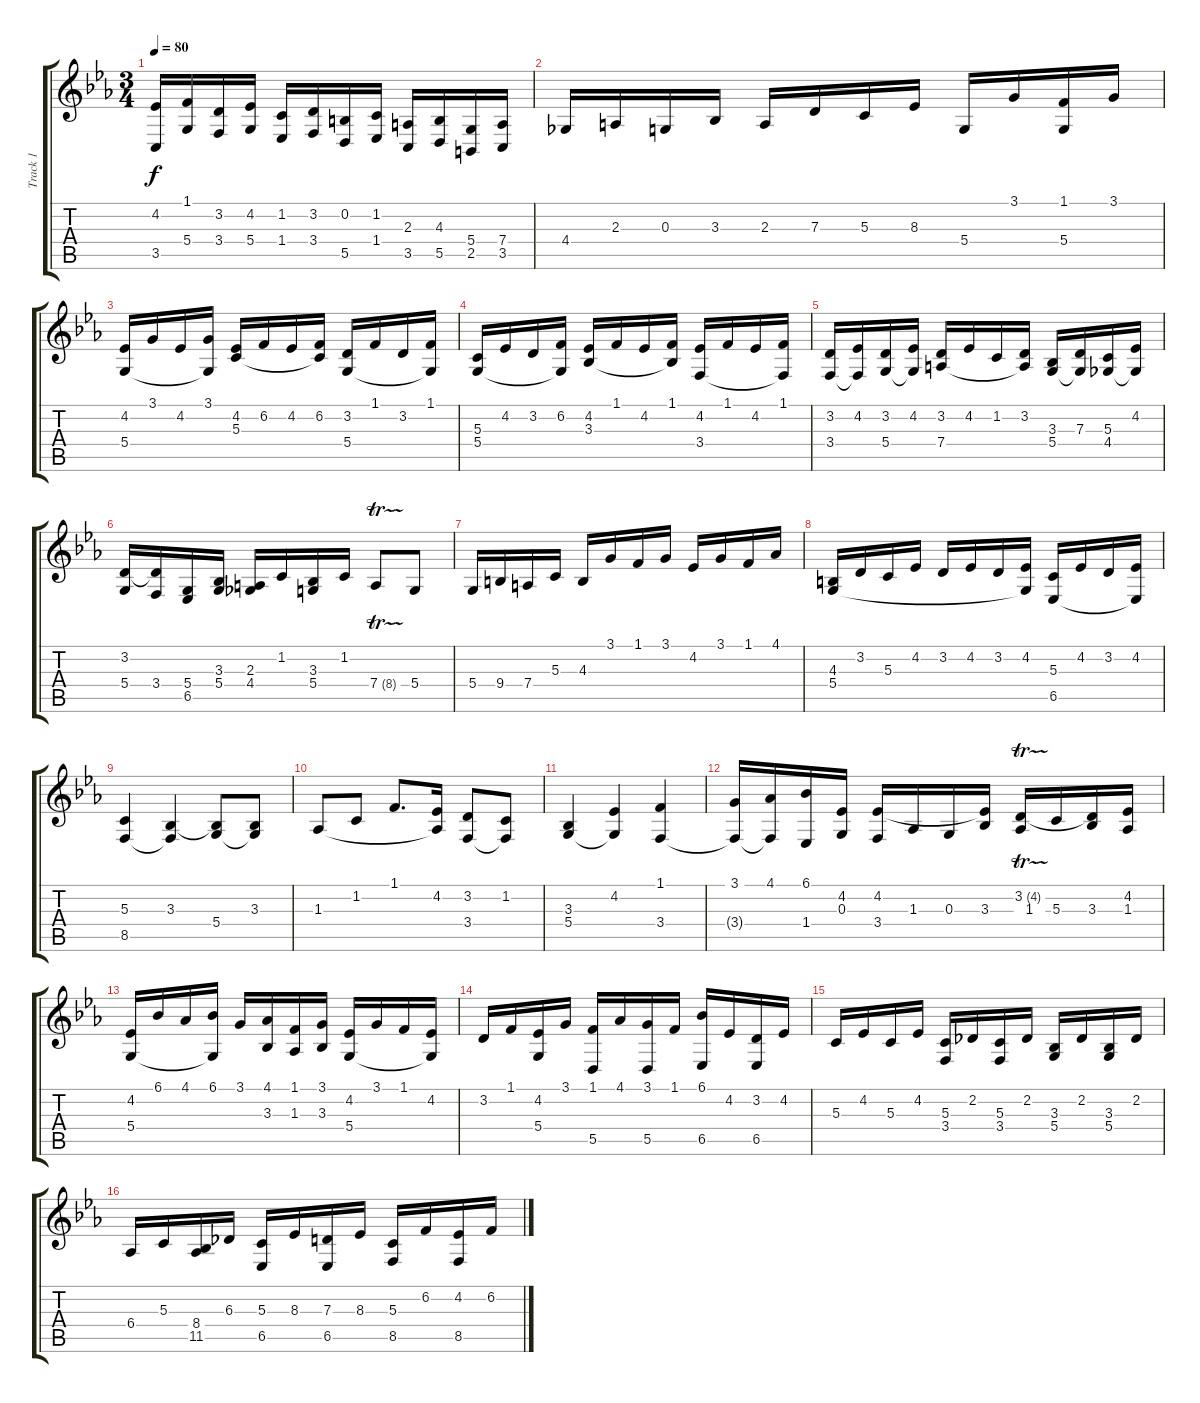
\track ("Track 1" "Track 1") {instrument churchorgan}
\staff {score tabs}
\tuning (E4 B3 G3 D3 A2 E2) {hide}
\ts (3 4)
\tempo 80
\clef g2
\ks cminor
(4.2 3.5).16{dy f} (1.1 5.4).16 (3.2 3.4).16 (4.2 5.4).16 (1.2 1.4).16 (3.2 3.4).16 (0.2 5.5).16 (1.2 1.4).16 (2.3 3.5).16 (4.3 5.5).16 (5.4 2.5).16 (7.4 3.5).16 |
4.4.16 2.3.16 0.3.16 3.3.16 2.3.16 7.3.16 5.3.16 8.3.16 5.4.16 3.1.16 (1.1 5.4).16 3.1.16 |
(4.2 5.4).16 3.1.16 4.2.16 (3.1 5.4{t}).16 (4.2 5.3).16 6.2.16 4.2.16 (6.2 5.3{t}).16 (3.2 5.4).16 1.1.16 3.2.16 (1.1 5.4{t}).16 |
(5.3 5.4).16 4.2.16 3.2.16 (6.2 5.4{t}).16 (4.2 3.3).16 1.1.16 4.2.16 (1.1 3.3{t}).16 (4.2 3.4).16 1.1.16 4.2.16 (1.1 3.4{t}).16 |
(3.2 3.4).16 (4.2 3.4{t}).16 (3.2 5.4).16 (4.2 5.4{t}).16 (3.2 7.4).16 4.2.16 1.2.16 (3.2 7.4{t}).16 (3.3 5.4).16 (7.3 5.4{t}).16 (5.3 4.4).16 (4.2 4.4{t}).16 |
(3.2 5.4).16 (3.2{t} 3.4).16 (5.4 6.5).16 (3.3 5.4).16 (2.3 4.4).16 1.2.16 (3.3 5.4).16 1.2.16 7.4{tr (8 32)}.8 5.4.8 |
5.4.16 9.4.16 7.4.16 5.3.16 4.3.16 3.1.16 1.1.16 3.1.16 4.2.16 3.1.16 1.1.16 4.1.16 |
(4.3 5.4).16 3.2.16 5.3.16 4.2.16 3.2.16 4.2.16 3.2.16 (4.2 5.4{t}).16 (5.3 6.5).16 4.2.16 3.2.16 (4.2 6.5{t}).16 |
(5.3 8.5).4 (3.3 8.5{t}).4 (3.3{t} 5.4).8 (3.3 5.4{t}).8 |
1.3.8 1.2.8 1.1.8{d} (4.2 1.3{t}).16 (3.2 3.4).8 (1.2 3.4{t}).8 |
(3.3 5.4).4 (4.2 5.4{t}).4 (1.1 3.4).4 |
(3.1 3.4{t}).16 (4.1 3.4{t}).16 (6.1 1.4).16 (4.2 0.3).16 (4.2 3.4).16 1.3.16 0.3.16 (4.2{t} 3.3).16 (3.2{tr (4 32)} 1.3).16 5.3.16 (3.2{t} 3.3).16 (4.2 1.3).16 |
(4.2 5.4).16 6.1.16 4.1.16 (6.1 5.4{t}).16 3.1.16 (4.1 3.3).16 (1.1 1.3).16 (3.1 3.3).16 (4.2 5.4).16 3.1.16 1.1.16 (4.2 5.4{t}).16 |
3.2.16 1.1.16 (4.2 5.4).16 3.1.16 (1.1 5.5).16 4.1.16 (3.1 5.5).16 1.1.16 (6.1 6.5).16 4.2.16 (3.2 6.5).16 4.2.16 |
5.3.16 4.2.16 5.3.16 4.2.16 (5.3 3.4).16 2.2.16 (5.3 3.4).16 2.2.16 (3.3 5.4).16 2.2.16 (3.3 5.4).16 2.2.16 |
6.4.16 5.3.16 (8.4 11.5).16 6.3.16 (5.3 6.5).16 8.3.16 (7.3 6.5).16 8.3.16 (5.3 8.5).16 6.2.16 (4.2 8.5).16 6.2.16
